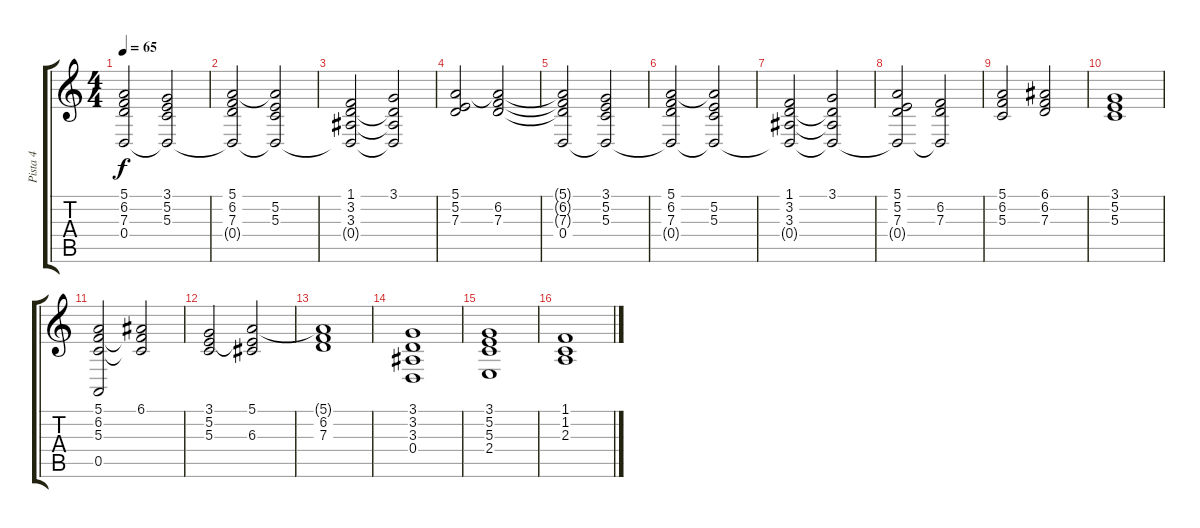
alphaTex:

\track ("Pista 4" "Pista 4") {instrument pad2warm}
\staff {score tabs}
\tuning (E4 B3 G3 D3 A2 E2) {hide}
\ts (4 4)
\tempo 65
\clef g2
\ks c
(5.1 6.2 7.3 0.4).2{dy f} (3.1 5.2 5.3 0.4{t}).2 |
(5.1 6.2 7.3 0.4{t}).2 (5.1{t} 5.2 5.3 0.4{t}).2 |
(1.1 3.2 3.3 0.4{t}).2 (3.1 3.2{t} 3.3{t} 0.4{t}).2 |
(5.1 5.2 7.3).2 (5.1{t} 6.2 7.3).2 |
(5.1{t} 6.2{t} 7.3{t} 0.4).2 (3.1 5.2 5.3 0.4{t}).2 |
(5.1 6.2 7.3 0.4{t}).2 (5.1{t} 5.2 5.3 0.4{t}).2 |
(1.1 3.2 3.3 0.4{t}).2 (3.1 3.2{t} 3.3{t} 0.4{t}).2 |
(5.1 5.2 7.3 0.4{t}).2 (6.2 7.3 0.4{t}).2 |
(5.1 6.2 5.3).2 (6.1 6.2 7.3).2 |
(3.1 5.2 5.3).1 |
(5.1 6.2 5.3 0.5).2 (6.1 6.2{t} 5.3{t}).2 |
(3.1 5.2 5.3).2 (5.1 5.2{t} 6.3).2 |
(5.1{t} 6.2 7.3).1 |
(3.1 3.2 3.3 0.4).1 |
(3.1 5.2 5.3 2.4).1 |
(1.1 1.2 2.3).1
